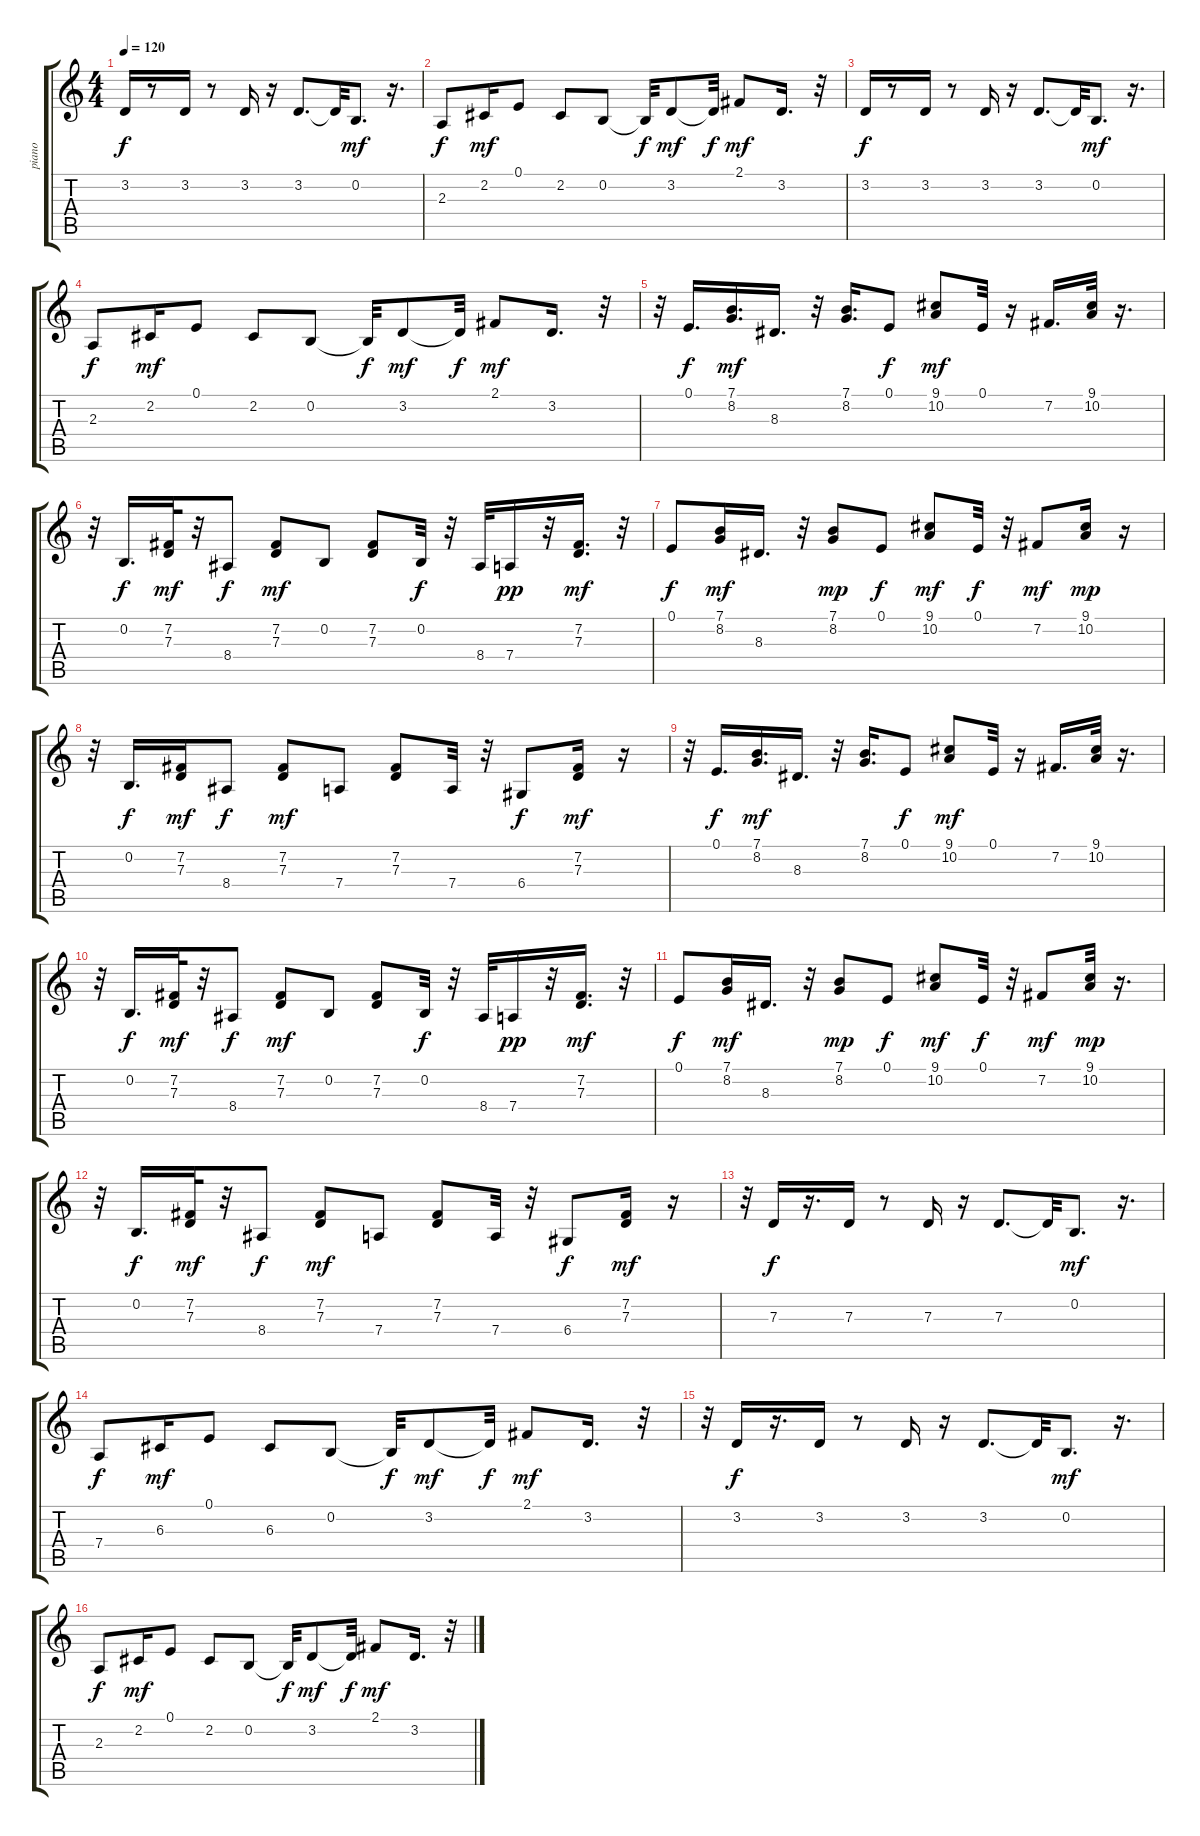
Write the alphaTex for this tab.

\track ("piano" "piano") {instrument acousticgrandpiano}
\staff {score tabs}
\tuning (E4 B3 G3 D3 A2 E2) {hide}
\ts (4 4)
\tempo 120
\clef g2
\ks c
3.2.16{dy f} r.8 3.2.16 r.8 3.2.16 r.16 3.2.8{d} 3.2{t}.32 0.2.8{d dy mf} r.16{d} |
2.3.8{dy f} 2.2.16{dy mf} 0.1.8 2.2.8 0.2.8 0.2{t}.32{dy f} 3.2.8{dy mf} 3.2{t}.32{dy f} 2.1.8{dy mf} 3.2.16{d} r.32 |
3.2.16{dy f} r.8 3.2.16 r.8 3.2.16 r.16 3.2.8{d} 3.2{t}.32 0.2.8{d dy mf} r.16{d} |
2.3.8{dy f} 2.2.16{dy mf} 0.1.8 2.2.8 0.2.8 0.2{t}.32{dy f} 3.2.8{dy mf} 3.2{t}.32{dy f} 2.1.8{dy mf} 3.2.16{d} r.32 |
r.32 0.1.16{d dy f} (7.1 8.2).16{d dy mf} 8.3.16{d} r.32 (7.1 8.2).16{d} 0.1.8{dy f} (9.1 10.2).8{dy mf} 0.1.32 r.16 7.2.16{d} (9.1 10.2).32 r.16{d} |
r.32 0.2.16{d dy f} (7.2 7.3).32{dy mf} r.32 8.4.8{dy f} (7.2 7.3).8{dy mf} 0.2.8 (7.2 7.3).8 0.2.32{dy f} r.32 8.4.32 7.4.16{dy pp} r.32 (7.2 7.3).16{d dy mf} r.32 |
0.1.8{dy f} (7.1 8.2).16{dy mf} 8.3.16{d} r.32 (7.1 8.2).8{dy mp} 0.1.8{dy f} (9.1 10.2).8{dy mf} 0.1.32{dy f} r.32 7.2.8{dy mf} (9.1 10.2).16{dy mp} r.16 |
r.32 0.2.16{d dy f} (7.2 7.3).16{dy mf} 8.4.8{dy f} (7.2 7.3).8{dy mf} 7.4.8 (7.2 7.3).8 7.4.32 r.32 6.4.8{dy f} (7.2 7.3).16{dy mf} r.16 |
r.32 0.1.16{d dy f} (7.1 8.2).16{d dy mf} 8.3.16{d} r.32 (7.1 8.2).16{d} 0.1.8{dy f} (9.1 10.2).8{dy mf} 0.1.32 r.16 7.2.16{d} (9.1 10.2).32 r.16{d} |
r.32 0.2.16{d dy f} (7.2 7.3).32{dy mf} r.32 8.4.8{dy f} (7.2 7.3).8{dy mf} 0.2.8 (7.2 7.3).8 0.2.32{dy f} r.32 8.4.32 7.4.16{dy pp} r.32 (7.2 7.3).16{d dy mf} r.32 |
0.1.8{dy f} (7.1 8.2).16{dy mf} 8.3.16{d} r.32 (7.1 8.2).8{dy mp} 0.1.8{dy f} (9.1 10.2).8{dy mf} 0.1.32{dy f} r.32 7.2.8{dy mf} (9.1 10.2).32{dy mp} r.16{d} |
r.32 0.2.16{d dy f} (7.2 7.3).32{dy mf} r.32 8.4.8{dy f} (7.2 7.3).8{dy mf} 7.4.8 (7.2 7.3).8 7.4.32 r.32 6.4.8{dy f} (7.2 7.3).16{dy mf} r.16 |
r.32 7.3.16{dy f} r.16{d} 7.3.16 r.8 7.3.16 r.16 7.3.8{d} 7.3{t}.32 0.2.8{d dy mf} r.16{d} |
7.4.8{dy f} 6.3.16{dy mf} 0.1.8 6.3.8 0.2.8 0.2{t}.32{dy f} 3.2.8{dy mf} 3.2{t}.32{dy f} 2.1.8{dy mf} 3.2.16{d} r.32 |
r.32 3.2.16{dy f} r.16{d} 3.2.16 r.8 3.2.16 r.16 3.2.8{d} 3.2{t}.32 0.2.8{d dy mf} r.16{d} |
2.3.8{dy f} 2.2.16{dy mf} 0.1.8 2.2.8 0.2.8 0.2{t}.32{dy f} 3.2.8{dy mf} 3.2{t}.32{dy f} 2.1.8{dy mf} 3.2.16{d} r.32
